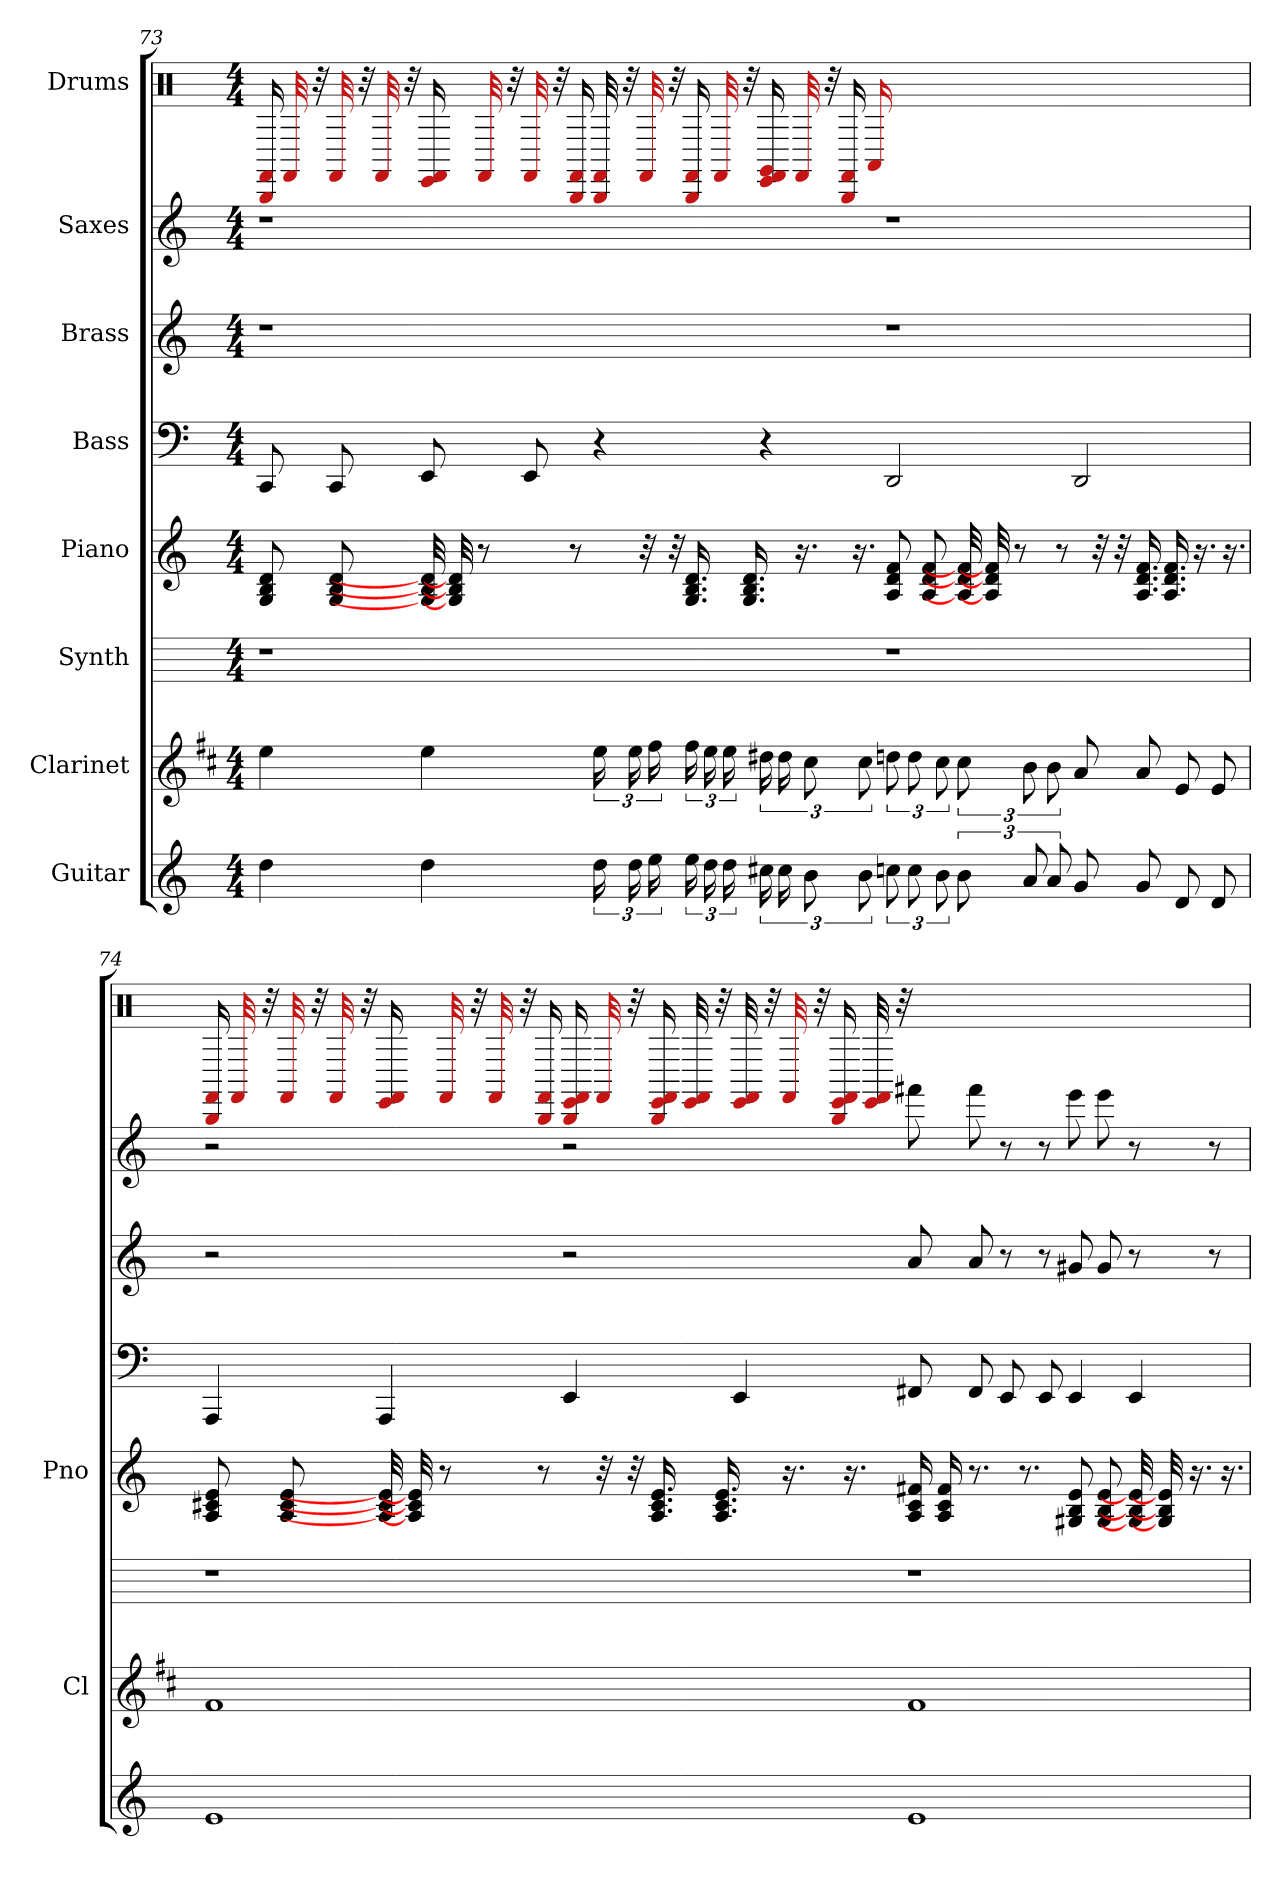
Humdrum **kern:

**kern	**kern	**kern	**kern	**kern	**kern	**kern	**kern
*part8	*part7	*part6	*part5	*part4	*part3	*part2	*part1
*staff8	*staff7	*staff6	*staff5	*staff4	*staff3	*staff2	*staff1
*I"Guitar	*I"Clarinet	*I"Synth	*I"Piano	*I"Bass	*I"Brass	*I"Saxes	*I"Drums
*	*I'Cl	*	*I'Pno	*	*	*	*
*	*	*	*	*	*	*	*clefX
*	*ITrd1c2	*	*	*	*	*ITrd8c14	*
*k[]	*k[]	*k[]	*k[]	*k[]	*k[]	*k[]	*k[]
*M4/4	*M4/4	*M4/4	*M4/4	*M4/4	*M4/4	*M4/4	*M4/4
=73	=73	=73	=73	=73	=73	=73	=73
4dd	4dd	1r	8d 8B 8G	8CC	1r	1r	16BBB 16FF#
.	.	.	.	.	.	.	32FF#
.	.	.	.	.	.	.	32r
.	.	.	8d 8B 8G	8CC	.	.	32FF#
.	.	.	.	.	.	.	32r
.	.	.	.	.	.	.	32FF#
.	.	.	.	.	.	.	32r
4dd	4dd	.	32d] 32B] 32G]	8EE	.	.	16EE 16FF#
.	.	.	32d] 32B] 32G]	.	.	.	.
.	.	.	8r	.	.	.	32FF#
.	.	.	.	.	.	.	32r
.	.	.	.	8EE	.	.	32FF#
.	.	.	.	.	.	.	32r
.	.	.	8r	.	.	.	16BBB 16FF#
24dd	24dd	.	.	4r	.	.	32BBB 32FF#
.	.	.	.	.	.	.	32r
24dd	24dd	.	.	.	.	.	.
.	.	.	32r	.	.	.	32FF#
24ee	24ee	.	.	.	.	.	.
.	.	.	32r	.	.	.	32r
24ee	24ee	.	16.d 16.B 16.G	.	.	.	16BBB 16FF#
24dd	24dd	.	.	.	.	.	.
.	.	.	.	.	.	.	32FF#
24dd	24dd	.	.	.	.	.	.
.	.	.	16.d 16.B 16.G	.	.	.	32r
24cc#	24cc#	.	.	4r	.	.	16EE 16FF# 16GG
24cc#	24cc#	.	.	.	.	.	.
.	.	.	16.r	.	.	.	32FF#
12b	12b	.	.	.	.	.	.
.	.	.	.	.	.	.	32r
.	.	.	.	.	.	.	16BBB 16FF#
.	.	.	16.r	.	.	.	.
12b	12b	.	.	.	.	.	.
.	.	.	.	.	.	.	16AA#
12cc	12cc	1r	8f 8d 8A	2DD	1r	1r	1ryy
12cc	12cc	.	.	.	.	.	.
.	.	.	8f 8d 8A	.	.	.	.
12b	12b	.	.	.	.	.	.
12b	12b	.	32f] 32d] 32A]	.	.	.	.
.	.	.	32f] 32d] 32A]	.	.	.	.
.	.	.	8r	.	.	.	.
12a	12a	.	.	.	.	.	.
12a	12a	.	.	.	.	.	.
.	.	.	8r	.	.	.	.
8g	8g	.	.	2DD	.	.	.
.	.	.	32r	.	.	.	.
.	.	.	32r	.	.	.	.
8g	8g	.	16.f 16.d 16.A	.	.	.	.
.	.	.	16.f 16.d 16.A	.	.	.	.
8d	8d	.	.	.	.	.	.
.	.	.	16.r	.	.	.	.
8d	8d	.	.	.	.	.	.
.	.	.	16.r	.	.	.	.
=74	=74	=74	=74	=74	=74	=74	=74
1e	1e	1r	8e 8c# 8A	4AAA	2r	2r	16BBB 16FF#
.	.	.	.	.	.	.	32FF#
.	.	.	.	.	.	.	32r
.	.	.	8e 8c# 8A	.	.	.	32FF#
.	.	.	.	.	.	.	32r
.	.	.	.	.	.	.	32FF#
.	.	.	.	.	.	.	32r
.	.	.	32e] 32c#] 32A]	4AAA	.	.	16EE 16FF#
.	.	.	32e] 32c#] 32A]	.	.	.	.
.	.	.	8r	.	.	.	32FF#
.	.	.	.	.	.	.	32r
.	.	.	.	.	.	.	32FF#
.	.	.	.	.	.	.	32r
.	.	.	8r	.	.	.	16BBB 16FF#
.	.	.	.	4EE	2r	2r	16BBB 16EE 16FF#
.	.	.	32r	.	.	.	32FF#
.	.	.	32r	.	.	.	32r
.	.	.	16.e 16.c# 16.A	.	.	.	16BBB 16EE 16FF#
.	.	.	.	.	.	.	32EE 32FF#
.	.	.	16.e 16.c# 16.A	.	.	.	32r
.	.	.	.	4EE	.	.	32EE 32FF#
.	.	.	.	.	.	.	32r
.	.	.	16.r	.	.	.	32FF#
.	.	.	.	.	.	.	32r
.	.	.	.	.	.	.	16BBB 16EE 16FF#
.	.	.	16.r	.	.	.	.
.	.	.	.	.	.	.	32EE 32FF#
.	.	.	.	.	.	.	32r
1e	1e	1r	16f# 16c# 16A	8FF#	8a	8ff#	1ryy
.	.	.	16f# 16c# 16A	.	.	.	.
.	.	.	8.r	8FF#	8a	8ff#	.
.	.	.	.	8EE	8r	8r	.
.	.	.	8.r	.	.	.	.
.	.	.	.	8EE	8r	8r	.
.	.	.	8e 8B 8G#	4EE	8g#	8ee	.
.	.	.	8e 8B 8G#	.	8g#	8ee	.
.	.	.	32e] 32B] 32G#]	4EE	8r	8r	.
.	.	.	32e] 32B] 32G#]	.	.	.	.
.	.	.	16.r	.	.	.	.
.	.	.	.	.	8r	8r	.
.	.	.	16.r	.	.	.	.
=	=	=	=	=	=	=	=
*-	*-	*-	*-	*-	*-	*-	*-
